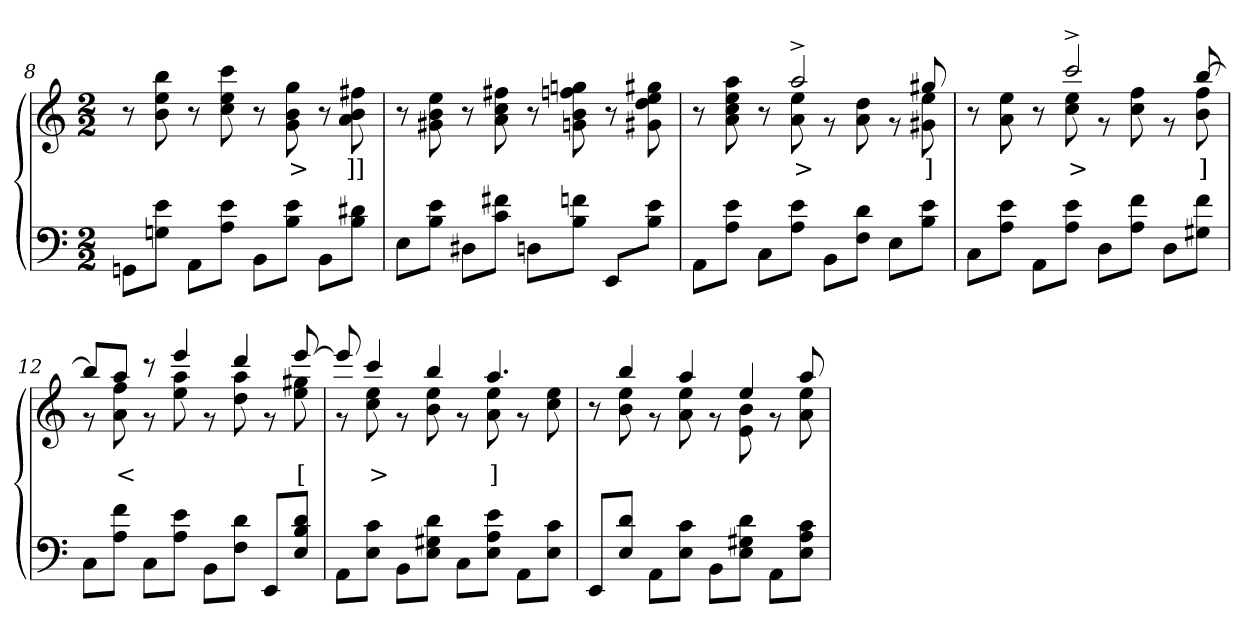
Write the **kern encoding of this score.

**kern	**kern	**text
*part2	*part1	*part1
*staff2	*staff1	*staff1
*clefF4	*clefG2	*
*k[]	*k[]	*
*M2/2	*M2/2	*
=8	=8	=8
8GGnL	8r	.
8Gn 8eJ	8b 8ee 8bb	.
8AAL	8r	.
8A 8eJ	8cc 8ee 8ccc	.
8BBL	8r	[
8B 8eJ	8g 8b 8gg	>
8BBL	8r	.
8B 8d#XJ	8a 8b 8ff#X	]]
=9	=9	=9
8EL	8r	.
8B 8eJ	8g#X 8b 8ee	.
8D#XL	8r	[
8c 8f#XJ	8a 8cc 8ff#X	.
8DnL	8r	.
8B 8fnJ	8gn 8b 8ffn 8ggn	.
8EE/L	8r	.
8B\ 8e\J	8g#X 8dd 8ee 8gg#X	.
=10	=10	=10
*	*^	*
8AAL	4.ryy	8r	[
8A 8eJ	.	8a 8cc 8ee 8aa	.
8CL	.	8r	.
8A 8eJ	2aa^>	8a 8ee	>
8BBL	.	8r	.
8F 8dJ	.	8a 8dd	.
8EL	.	8r	.
8B 8eJ	8gg#X	8g# 8ee	]
=11	=11	=11	=11
8CL	4.ryy	8r	.
8A 8eJ	.	8a 8ee	.
8AAL	.	8r	.
8A 8eJ	2ccc^>	8cc 8ee	>
8DL	.	8r	.
8A 8fJ	.	8cc 8ff	.
8DL	.	8r	.
8G#X 8fJ	[8bb	8b 8ff	]
=12	=12	=12	=12
8CL	8bbL]	8r	.
8A 8fJ	8aaJ	8a 8ff	<
8CL	8r	8r	.
8A 8eJ	4eee	8ee 8aa	.
8BBL	.	8r	.
8F 8dJ	4ddd	8dd 8aa	.
8EE/L	.	8r	.
8E\ 8B\ 8d\J	[8eee	8ee 8gg#X	[
=13	=13	=13	=13
8AAL	8eee]	8r	.
8E 8cJ	4ccc	8cc 8ee	>
8BBL	.	8r	.
8E 8G#X 8dJ	4bb	8b 8ee	.
8CL	.	8r	.
8E 8A 8eJ	4.aa	8a 8ee	]
8AAL	.	8r	.
8E 8cJ	.	8cc 8ee	.
=14	=14	=14	=14
8EE/L	8ryy	8r	.
8E\ 8d\J	4bb	8b 8ee	.
8AAL	.	8r	.
8E 8cJ	4aa	8a 8ee	.
8BBL	.	8r	.
8E 8G#X 8dJ	4ee	8e 8b	.
8AAL	.	8r	.
8E 8A 8cJ	8aa	8a 8ee	.
*	*v	*v	*
=	=	=
*-	*-	*-
